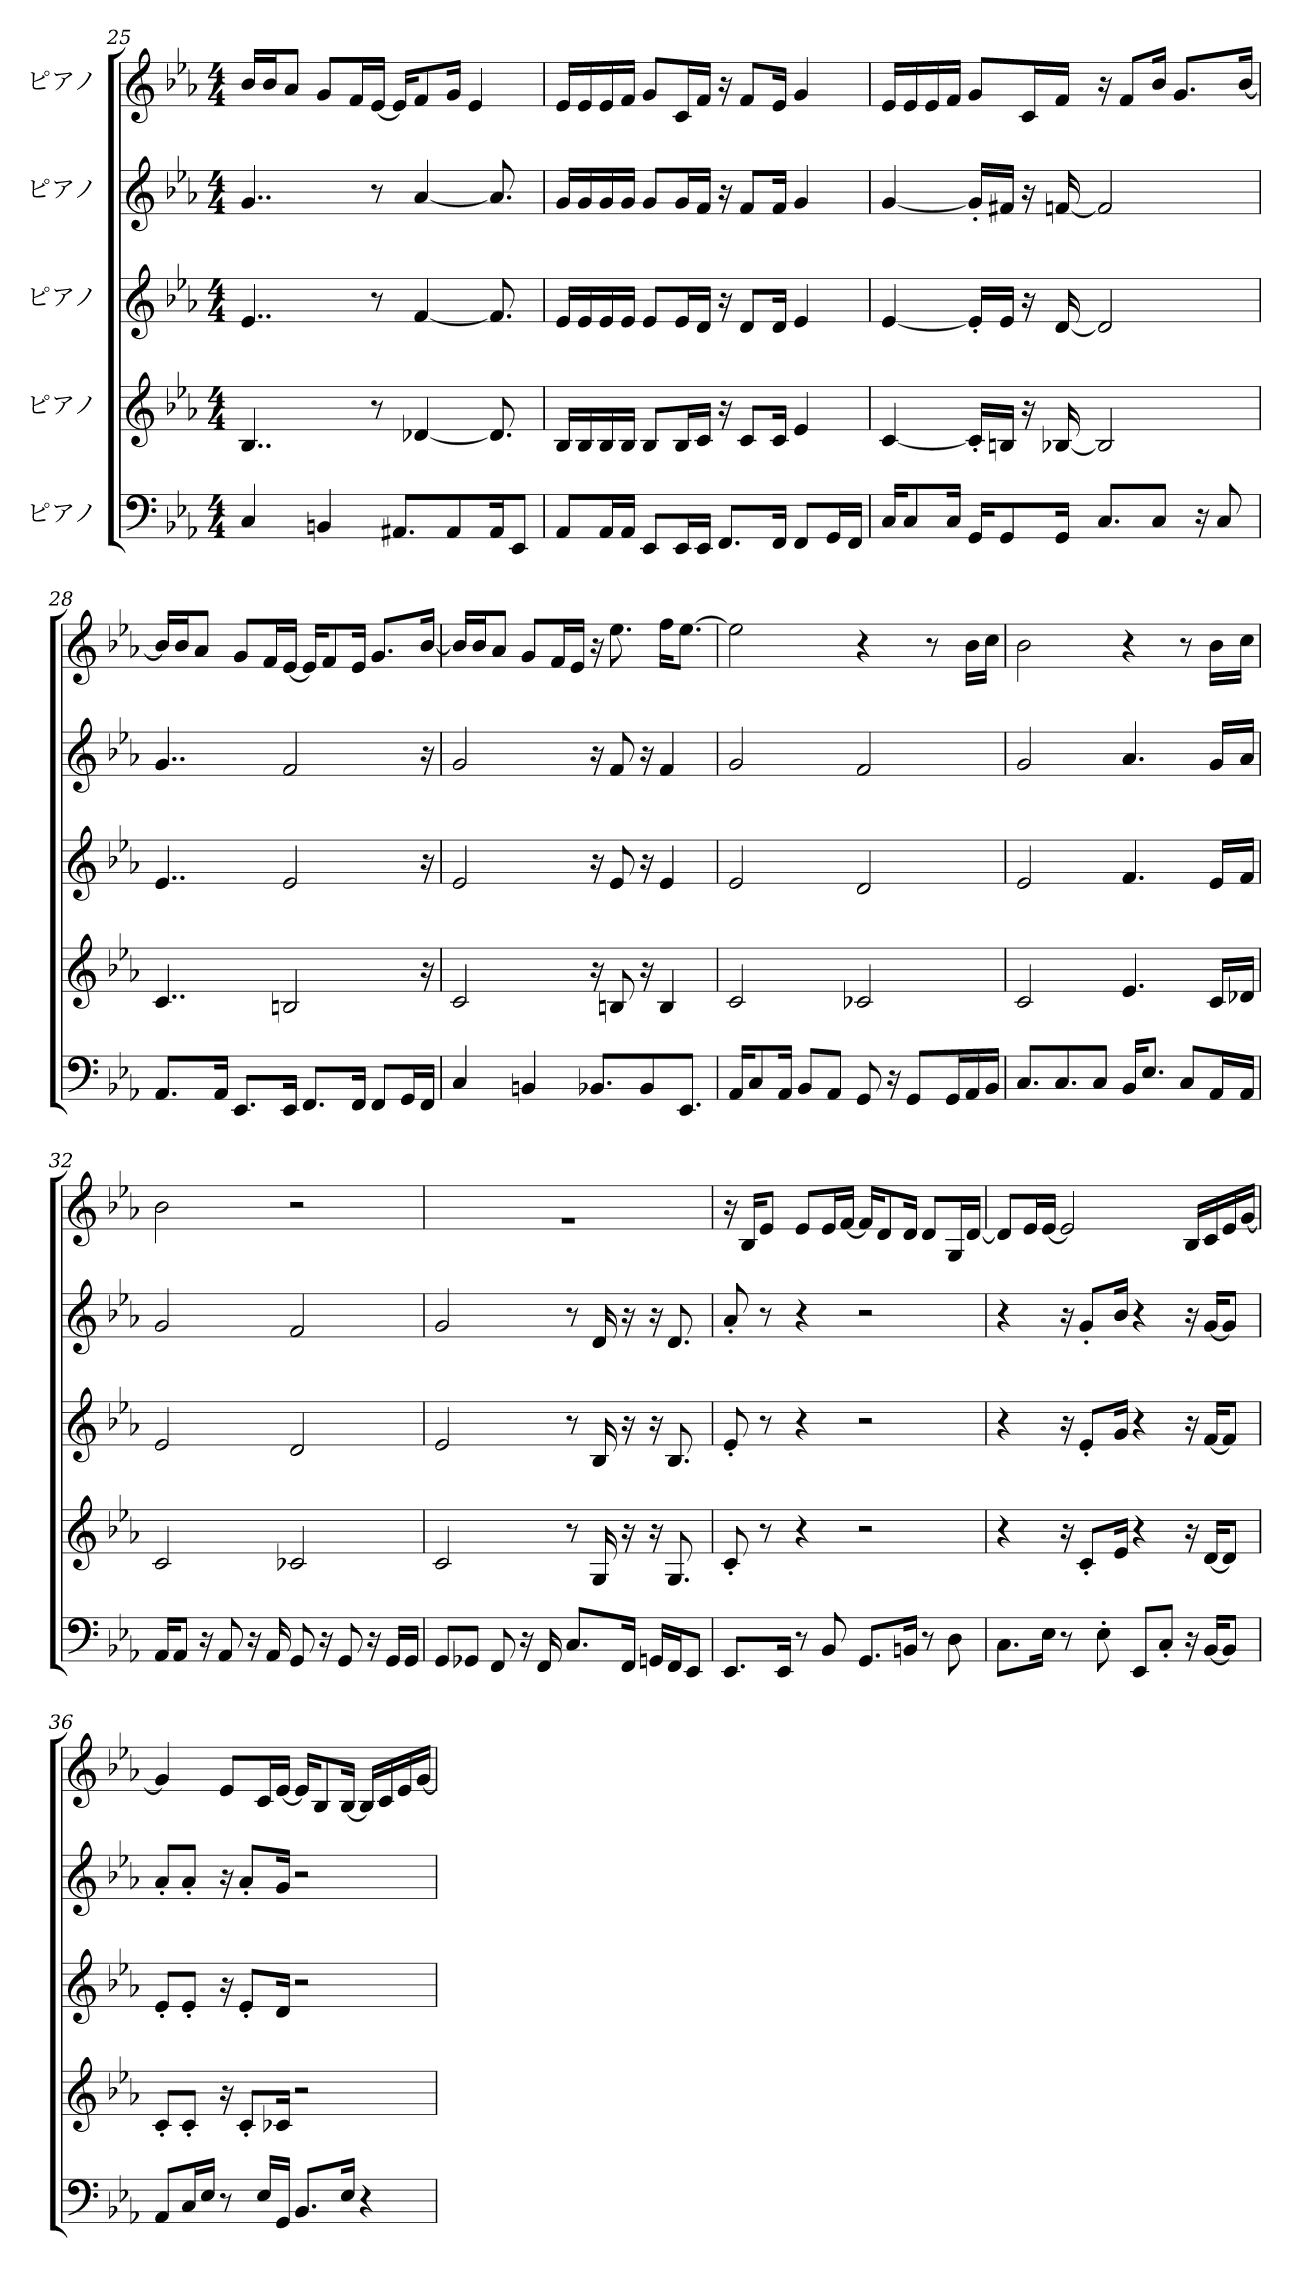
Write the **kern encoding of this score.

**kern	**kern	**kern	**kern	**kern
*part5	*part4	*part3	*part2	*part1
*staff5	*staff4	*staff3	*staff2	*staff1
*I"ピアノ	*I"ピアノ	*I"ピアノ	*I"ピアノ	*I"ピアノ
!!LO:PB:g=z
*clefF4	*clefG2	*clefG2	*clefG2	*clefG2
*k[b-e-a-]	*k[b-e-a-]	*k[b-e-a-]	*k[b-e-a-]	*k[b-e-a-]
*M4/4	*M4/4	*M4/4	*M4/4	*M4/4
=25	=25	=25	=25	=25
4C/	4..B-/	4..e-/	4..g/	16b-/LL
.	.	.	.	16b-/J
.	.	.	.	8a-/J
4BBn/	.	.	.	8g/L
.	.	.	.	16f/L
.	8r	8r	8r	[16e-/JJ
8.AA#X/L	.	.	.	16e-/KL]
.	[4d-X/	[4f/	[4a-/	8f/
8AA#/	.	.	.	16g/Jk
.	.	.	.	4e-/
16AA#/K	8.d-/]	8.f/]	8.a-/]	.
8EE-/J	.	.	.	.
=26	=26	=26	=26	=26
8AA-/L	16B-/LL	16e-/LL	16g/LL	16e-/LL
.	16B-/	16e-/	16g/	16e-/
16AA-/L	16B-/	16e-/	16g/	16e-/
16AA-/JJ	16B-/JJ	16e-/JJ	16g/JJ	16f/JJ
8EE-/L	8B-/L	8e-/L	8g/L	8g/L
16EE-/L	16B-/L	16e-/L	16g/L	16c/L
16EE-/JJ	16c/JJ	16d/JJ	16f/JJ	16f/JJ
8.FF/L	16r	16r	16r	16r
.	8c/L	8d/L	8f/L	8f/L
16FF/Jk	16c/Jk	16d/Jk	16f/Jk	16e-/Jk
8FF/L	4e-/	4e-/	4g/	4g/
16GG/L	.	.	.	.
16FF/JJ	.	.	.	.
!!LO:LB:g=z
=27	=27	=27	=27	=27
16C/KL	[4c/	[4e-/	[4g/	16e-/LL
8C/	.	.	.	16e-/
.	.	.	.	16e-/
16C/Jk	.	.	.	16f/JJ
16GG/KL	16c'/LL]	16e-'/LL]	16g'/LL]	8g/L
8GG/	16Bn/JJ	16e-/JJ	16f#X/JJ	.
.	16r	16r	16r	16c/L
16GG/Jk	[16B-X/	[16d/	[16fn/	16f/JJ
8.C/L	2B-/]	2d/]	2f/]	16r
.	.	.	.	8f/L
8C/J	.	.	.	16b-/Jk
.	.	.	.	8.g/L
16r	.	.	.	.
8C/	.	.	.	.
.	.	.	.	[16b-/Jk
=28	=28	=28	=28	=28
8.AA-/L	4..c/	4..e-/	4..g/	16b-/LL]
.	.	.	.	16b-/J
.	.	.	.	8a-/J
16AA-/Jk	.	.	.	.
8.EE-/L	.	.	.	8g/L
.	.	.	.	16f/L
16EE-/Jk	2Bn/	2e-/	2f/	[16e-/JJ
8.FF/L	.	.	.	16e-/KL]
.	.	.	.	8f/
16FF/Jk	.	.	.	16e-/Jk
8FF/L	.	.	.	8.g/L
16GG/L	.	.	.	.
16FF/JJ	16r	16r	16r	[16b-/Jk
=29	=29	=29	=29	=29
4C/	2c/	2e-/	2g/	16b-/LL]
.	.	.	.	16b-/J
.	.	.	.	8a-/J
4BBn/	.	.	.	8g/L
.	.	.	.	16f/L
.	.	.	.	16e-/JJ
8.BB-X/L	16r	16r	16r	16r
.	8Bn/	8e-/	8f/	8.ee-\
8BB-/	16r	16r	16r	.
.	4B/	4e-/	4f/	16ff\KL
8.EE-/J	.	.	.	[8.ee-\J
!!LO:PB:g=z
=30	=30	=30	=30	=30
16AA-/KL	2c/	2e-/	2g/	2ee-\]
8C/	.	.	.	.
16AA-/Jk	.	.	.	.
8BB-/L	.	.	.	.
8AA-/J	.	.	.	.
8GG/	2c-X/	2d/	2f/	4r
16r	.	.	.	.
8GG/L	.	.	.	.
.	.	.	.	8r
16GG/L	.	.	.	.
16AA-/	.	.	.	16b-\LL
16BB-/JJ	.	.	.	16cc\JJ
=31	=31	=31	=31	=31
8.C/L	2c/	2e-/	2g/	2b-\
8.C/	.	.	.	.
8C/J	.	.	.	.
16BB-/KL	4.e-/	4.f/	4.a-/	4r
8.E-/J	.	.	.	.
8C/L	.	.	.	8r
16AA-/L	16c/LL	16e-/LL	16g/LL	16b-\LL
16AA-/JJ	16d-X/JJ	16f/JJ	16a-/JJ	16cc\JJ
=32	=32	=32	=32	=32
16AA-/KL	2c/	2e-/	2g/	2b-\
8AA-/J	.	.	.	.
16r	.	.	.	.
8AA-/	.	.	.	.
16r	.	.	.	.
16AA-/	.	.	.	.
8GG/	2c-X/	2d/	2f/	2r
16r	.	.	.	.
8GG/	.	.	.	.
16r	.	.	.	.
16GG/LL	.	.	.	.
16GG/JJ	.	.	.	.
!!LO:LB:g=z
=33	=33	=33	=33	=33
8GG/L	2c/	2e-/	2g/	1rg
8GG-X/J	.	.	.	.
8FF/	.	.	.	.
16r	.	.	.	.
16FF/	.	.	.	.
8.C/L	8r	8r	8r	.
.	16G/	16B-/	16d/	.
16FF/Jk	16r	16r	16r	.
16GGn/LL	16r	16r	16r	.
16FF/J	8.G/	8.B-/	8.d/	.
8EE-/J	.	.	.	.
=34	=34	=34	=34	=34
8.EE-/L	8c'/	8e-'/	8a-'/	16r
.	.	.	.	16B-/KL
.	8r	8r	8r	8e-/J
16EE-/Jk	.	.	.	.
8r	4r	4r	4r	8e-/L
8BB-/	.	.	.	16e-/L
.	.	.	.	[16f/JJ
8.GG/L	2r	2r	2r	16f/KL]
.	.	.	.	8d/
16BBn/Jk	.	.	.	16d/Jk
8r	.	.	.	8d/L
8D\	.	.	.	16G/L
.	.	.	.	[16d/JJ
=35	=35	=35	=35	=35
8.C\L	4r	4r	4r	8d/L]
.	.	.	.	16e-/L
16E-\Jk	.	.	.	[16e-/JJ
8r	16r	16r	16r	2e-/]
.	8c'/L	8e-'/L	8g'/L	.
8E-'\	.	.	.	.
.	16e-/Jk	16g/Jk	16b-/Jk	.
8EE-/L	4r	4r	4r	.
8C'/J	.	.	.	.
16r	16r	16r	16r	16B-/LL
[16BB-/KL	[16d/KL	[16f/KL	[16g/KL	16c/
8BB-/J]	8d/J]	8f/J]	8g/J]	16e-/
.	.	.	.	[16g/JJ
!!LO:PB:g=z
=36	=36	=36	=36	=36
8AA-/L	8c'/L	8e-'/L	8a-'/L	4g/]
16C/L	8c'/J	8e-'/J	8a-'/J	.
16E-/JJ	.	.	.	.
8r	16r	16r	16r	8e-/L
.	8c'/L	8e-'/L	8a-'/L	.
16E-/LL	.	.	.	16c/L
16GG/JJ	16c-X/Jk	16d/Jk	16g/Jk	[16e-/JJ
8.BB-/L	2r	2r	2r	16e-/KL]
.	.	.	.	8B-/
16E-/Jk	.	.	.	[16B-/Jk
4r	.	.	.	16B-/LL]
.	.	.	.	16c/
.	.	.	.	16e-/
.	.	.	.	[16g/JJ
=	=	=	=	=
*-	*-	*-	*-	*-
